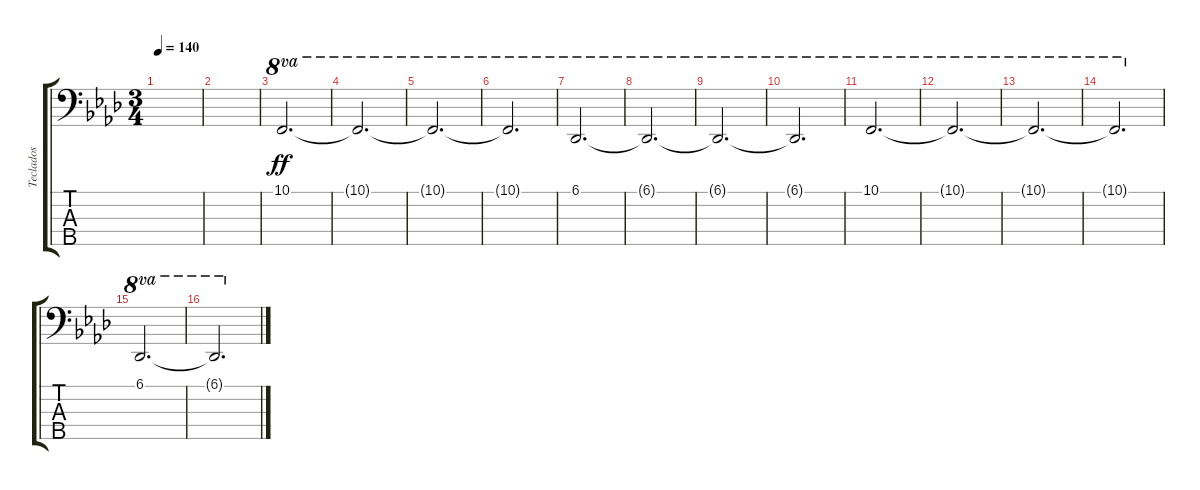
\track ("Teclados" "Teclados") {instrument stringensemble1}
\staff {score tabs}
\tuning (G2 D2 A1 E1 B0) {hide}
\ts (3 4)
\tempo 140
\clef f4
\ks fminor
|
|
10.1.2{d ot 8va dy ff} |
10.1{t}.2{d ot 8va} |
10.1{t}.2{d ot 8va} |
10.1{t}.2{d ot 8va} |
6.1.2{d ot 8va} |
6.1{t}.2{d ot 8va} |
6.1{t}.2{d ot 8va} |
6.1{t}.2{d ot 8va} |
10.1.2{d ot 8va} |
10.1{t}.2{d ot 8va} |
10.1{t}.2{d ot 8va} |
10.1{t}.2{d ot 8va} |
6.1.2{d ot 8va} |
6.1{t}.2{d ot 8va}
